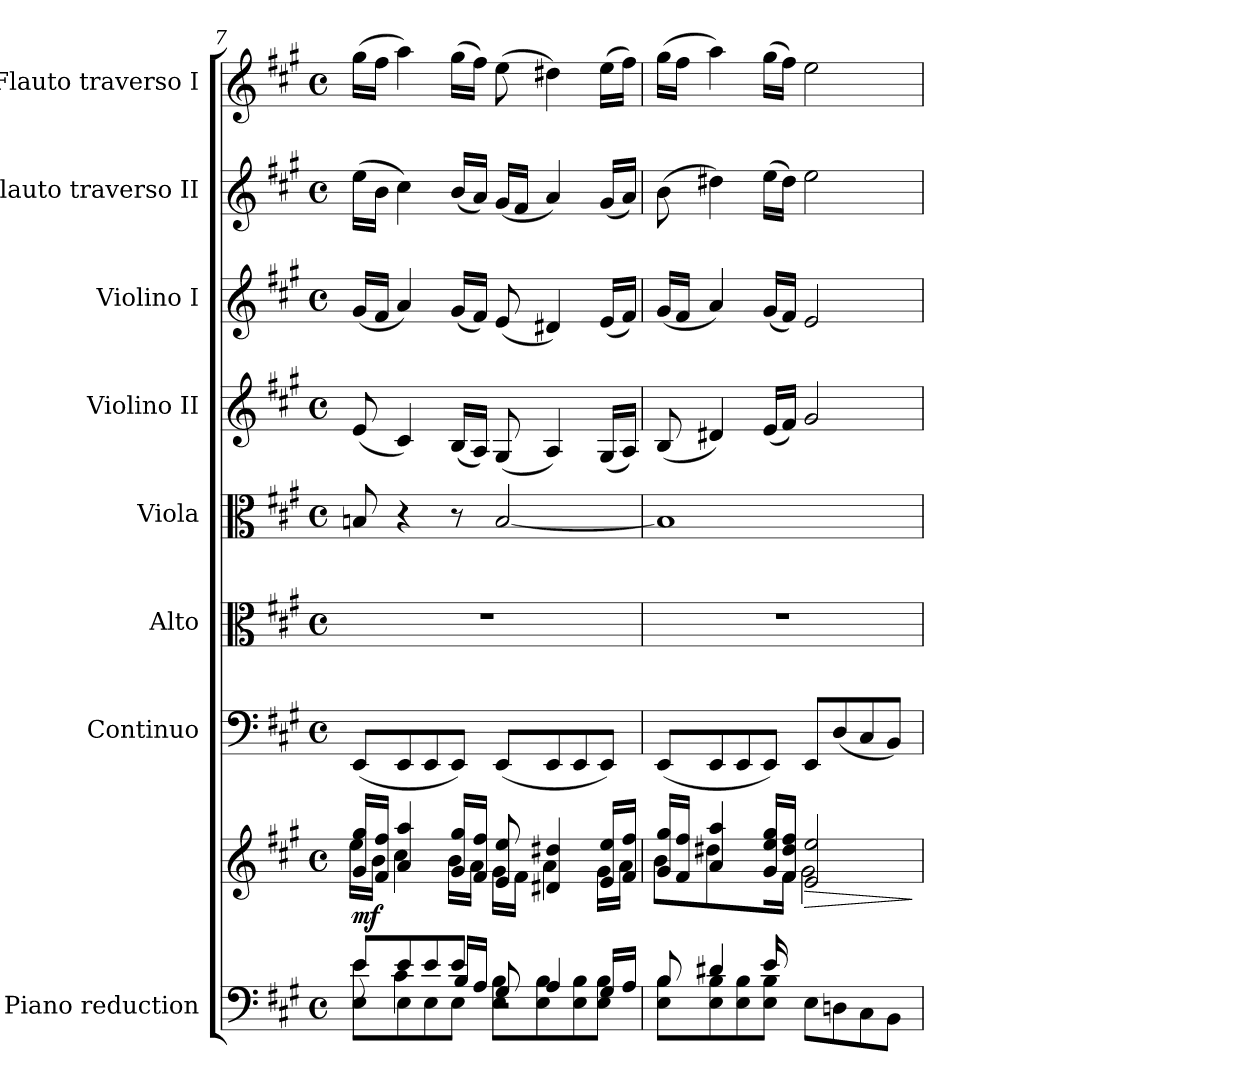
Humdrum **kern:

**kern	**kern	**dynam	**kern	**kern	**kern	**kern	**kern	**kern	**kern
*part8	*part8	*part8	*part7	*part6	*part5	*part4	*part3	*part2	*part1
*staff9	*staff8	*staff8/9	*staff7	*staff6	*staff5	*staff4	*staff3	*staff2	*staff1
*I"Piano reduction	*	*	*I"Continuo	*I"Alto	*I"Viola	*I"Violino II	*I"Violino I	*I"Flauto traverso II	*I"Flauto traverso I
*I'Pno	*	*	*	*	*I'Vla	*	*I'Vln	*I'Fl	*I'Fl
*clefF4	*clefG2	*	*clefF4	*clefC3	*clefC3	*clefG2	*clefG2	*clefG2	*clefG2
*k[f#c#g#]	*k[f#c#g#]	*	*k[f#c#g#]	*k[f#c#g#]	*k[f#c#g#]	*k[f#c#g#]	*k[f#c#g#]	*k[f#c#g#]	*k[f#c#g#]
*A:	*A:	*	*A:	*A:	*A:	*A:	*A:	*A:	*A:
*M4/4	*M4/4	*	*M4/4	*M4/4	*M4/4	*M4/4	*M4/4	*M4/4	*M4/4
*met(c)	*met(c)	*	*met(c)	*met(c)	*met(c)	*met(c)	*met(c)	*met(c)	*met(c)
=7	=7	=7	=7	=7	=7	=7	=7	=7	=7
*^	*^	*	*	*	*	*	*	*	*
*	*^	*	*	*	*	*	*	*	*	*	*
!	!	!	!	!	!LO:DY:b	!	!	!	!	!	!	!
8e/L	8E\L	8e\	16g#/ 16gg#/LL	16ee\LL	mf	(8EE/L	1r	8Bn/	(8e/	(16g#/LL	(16ee\LL	(16gg#\LL
.	.	.	16f#/ 16ff#/JJ	16b\JJ	.	.	.	.	.	16f#/JJ	16b\JJ	16ff#\JJ
8e/	8E\	4c#\	4a/ 4aa/	4cc#\	.	8EE/	.	4r	4c#/)	4a/)	4cc#\)	4aa\)
8e/	8E\	.	.	.	.	8EE/	.	.	.	.	.	.
8e/J	8E\J	16B/LL	16g#/ 16gg#/LL	16b\LL	.	8EE/J)	.	8r	(16B/LL	(16g#/LL	(16b/LL	(16gg#\LL
.	.	16A/JJ	16f#/ 16ff#/JJ	16a\JJ	.	.	.	.	16A/JJ)	16f#/JJ)	16a/JJ)	16ff#\JJ)
8G#/	8E\ 8B\L	2r	8e/ 8ee/	16g#\LL	.	(8EE/L	.	[2B/	(8G#/	(8e/	(16g#/LL	(8ee\
.	.	.	.	16f#\JJ	.	.	.	.	.	.	16f#/JJ	.
4A/	8E\ 8B\	.	4d#X/ 4dd#X/	4a\	.	8EE/	.	.	4A/)	4d#X/)	4a/)	4dd#X\)
.	8E\ 8B\	.	.	.	.	8EE/	.	.	.	.	.	.
16G#/LL	8E\ 8B\J	.	16e/ 16ee/LL	16g#\LL	.	8EE/J)	.	.	(16G#/LL	(16e/LL	(16g#/LL	(16ee\LL
16A/JJ	.	.	16f#/ 16ff#/JJ	16a\JJ	.	.	.	.	16A/JJ)	16f#/JJ)	16a/JJ)	16ff#\JJ)
!!LO:PB:g=z
=8	=8	=8	=8	=8	=8	=8	=8	=8	=8	=8	=8	=8
4.ryy	8B/	8E\ 8B\L	16g#/ 16gg#/LL	8b\	.	(8EE/L	1r	1B]	(8B/	(16g#/LL	(8b\	(16gg#\LL
.	.	.	16f#/ 16ff#/JJ	.	.	.	.	.	.	16f#/JJ	.	16ff#\JJ
.	4d#X/	8E\ 8B\	4a/ 4aa/	4dd#X\	.	8EE/	.	.	4d#X/)	4a/)	4dd#X\)	4aa\)
.	.	8E\ 8B\	.	.	.	8EE/	.	.	.	.	.	.
16e/LL	8ryy	8E\ 8B\J	16g#/ 16ee/ 16gg#/LL	16ryy	.	8EE/J)	.	.	(16e/LL	(16g#/LL	(16ee\LL	(16gg#\LL
2ryy	.	.	16f#/ 16dd#/ 16ff#/JJ	16f#\JJ	.	.	.	.	16f#/JJ)	16f#/JJ)	16dd#\JJ)	16ff#\JJ)
!	!	!	!	!	!LO:HP:b	!	!	!	!	!	!	!
.	2ryy	8E\L	2e/ 2ee/	2g#\	>	8EE/L	.	.	2g#/	2e/	2ee\	2ee\
.	.	8Dn\	.	.	.	(8D/	.	.	.	.	.	.
.	.	8C#\	.	.	.	8C#/	.	.	.	.	.	.
.	.	8BB\J	.	.	.	8BB/J)	.	.	.	.	.	.
16ryy	.	.	.	.	.	.	.	.	.	.	.	.
*v	*v	*v	*	*	*	*	*	*	*	*	*	*
*	*v	*v	*	*	*	*	*	*	*	*
.	.	]	.	.	.	.	.	.	.
=	=	=	=	=	=	=	=	=	=
*-	*-	*-	*-	*-	*-	*-	*-	*-	*-
